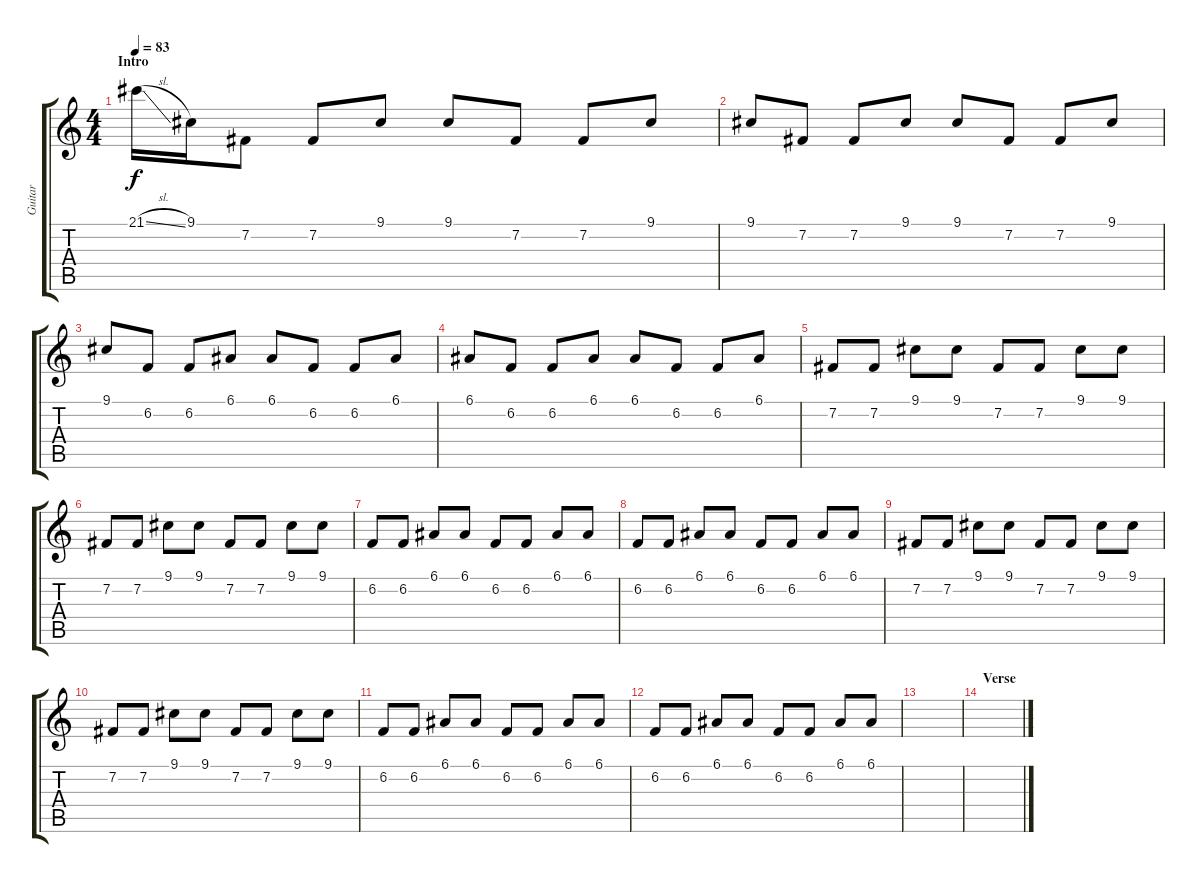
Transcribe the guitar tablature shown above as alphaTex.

\track ("Guitar" "Guitar") {instrument lead1square}
\staff {score tabs}
\tuning (E4 B3 G3 D3 A2 E2) {hide}
\ts (4 4)
\section ("" "Intro")
\tempo 83
\clef g2
\ks c
21.1{sl}.16{dy f instrument lead1square} 9.1.16 7.2.8 7.2.8 9.1.8 9.1.8 7.2.8 7.2.8 9.1.8 |
9.1.8 7.2.8 7.2.8 9.1.8 9.1.8 7.2.8 7.2.8 9.1.8 |
9.1.8 6.2.8 6.2.8 6.1.8 6.1.8 6.2.8 6.2.8 6.1.8 |
6.1.8 6.2.8 6.2.8 6.1.8 6.1.8 6.2.8 6.2.8 6.1.8 |
7.2.8 7.2.8 9.1.8 9.1.8 7.2.8 7.2.8 9.1.8 9.1.8 |
7.2.8 7.2.8 9.1.8 9.1.8 7.2.8 7.2.8 9.1.8 9.1.8 |
6.2.8 6.2.8 6.1.8 6.1.8 6.2.8 6.2.8 6.1.8 6.1.8 |
6.2.8 6.2.8 6.1.8 6.1.8 6.2.8 6.2.8 6.1.8 6.1.8 |
7.2.8 7.2.8 9.1.8 9.1.8 7.2.8 7.2.8 9.1.8 9.1.8 |
7.2.8 7.2.8 9.1.8 9.1.8 7.2.8 7.2.8 9.1.8 9.1.8 |
6.2.8 6.2.8 6.1.8 6.1.8 6.2.8 6.2.8 6.1.8 6.1.8 |
6.2.8 6.2.8 6.1.8 6.1.8 6.2.8 6.2.8 6.1.8 6.1.8 |
|
\section ("" "Verse")
